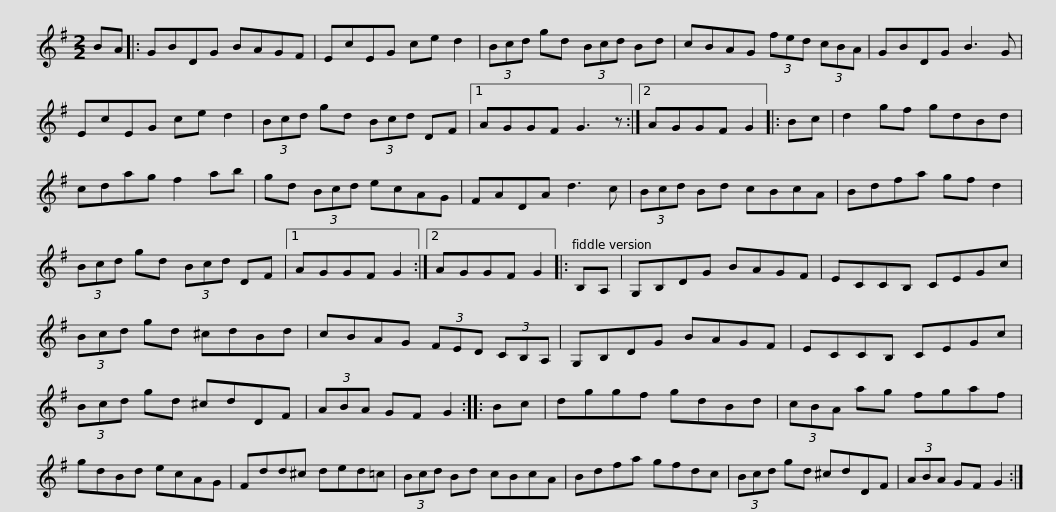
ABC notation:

X:1
L:1/8
M:2/2
I:linebreak $
K:G
V:1 treble
V:1
 BA |: GBDG BAGF | EcEG ce d2 | (3Bcd gd (3Bcd Bd | cBAG (3fed (3cBA | %5
 GBDG B3 G |$ EcEG ce d2 | (3Bcd gd (3Bcd DF |1 AGGF G3 z :|2 AGGF G2 |: %10
 Bc | d2 gf gdBd |$ cdag f2 ab | gd (3Bcd ecAG | FADA d3 c | %15
 (3Bcd Bd cBcA | Bdfa gf d2 |$ (3Bcd gd (3Bcd DF |1 AGGF G2 :|2 AGGF G2 |: %20
 B,A, | G,B,DG BAGF | ECCB, CEGc |$ (3Bcd gd ^cdBd | cBAG (3FED (3CB,A, | %25
 G,B,DG BAGF | ECCB, CEGc |$ (3Bcd gd ^cdDF | (3ABA GF G2 :: Bc | %30
 dggf gdBd | (3cBA ag fgaf | gdBd ecAG |$ Fdd^c ded=c | (3Bcd Bd cBcA | %35
 Bdfa gfdc | (3Bcd gd ^cdDF | (3ABA GF G2 :| %38
